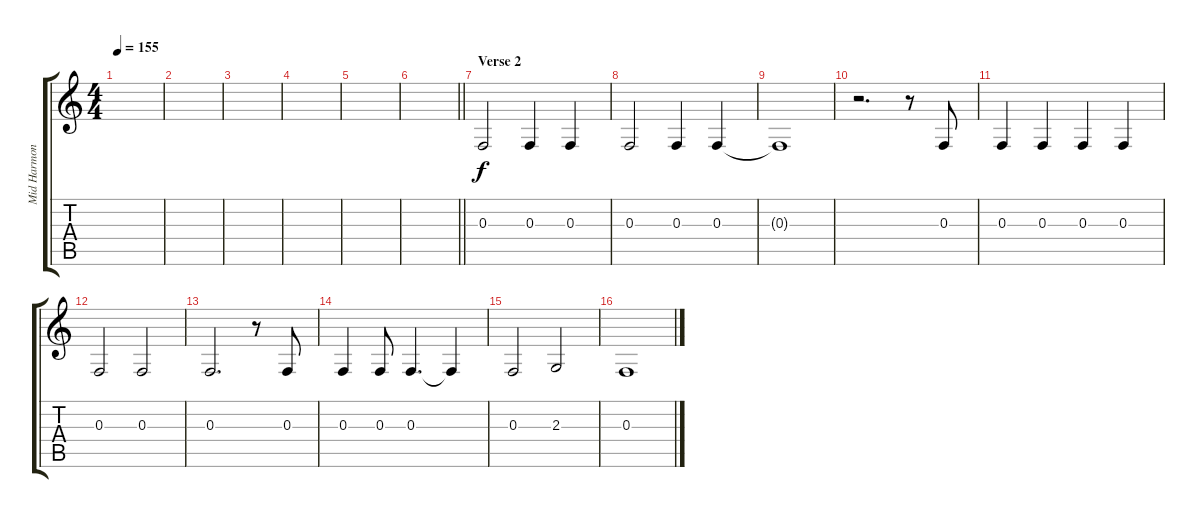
\track ("Mid Harmony" "Mid Harmon") {instrument frenchhorn}
\staff {score tabs}
\tuning (D4 A3 F3 C3 G2 D2) {hide}
\ts (4 4)
\tempo 155
\clef g2
\ks c
|
|
|
|
|
\barLineRight lightlight
|
\section ("" "Verse 2")
0.3.2 0.3.4 0.3.4 |
0.3.2 0.3.4 0.3.4 |
0.3{t}.1 |
r.2{d} r.8 0.3.8 |
0.3.4 0.3.4 0.3.4 0.3.4 |
0.3.2 0.3.2 |
0.3.2{d} r.8 0.3.8 |
0.3.4 0.3.8 0.3.4{d} 0.3{t}.4 |
0.3.2 2.3.2 |
0.3.1
